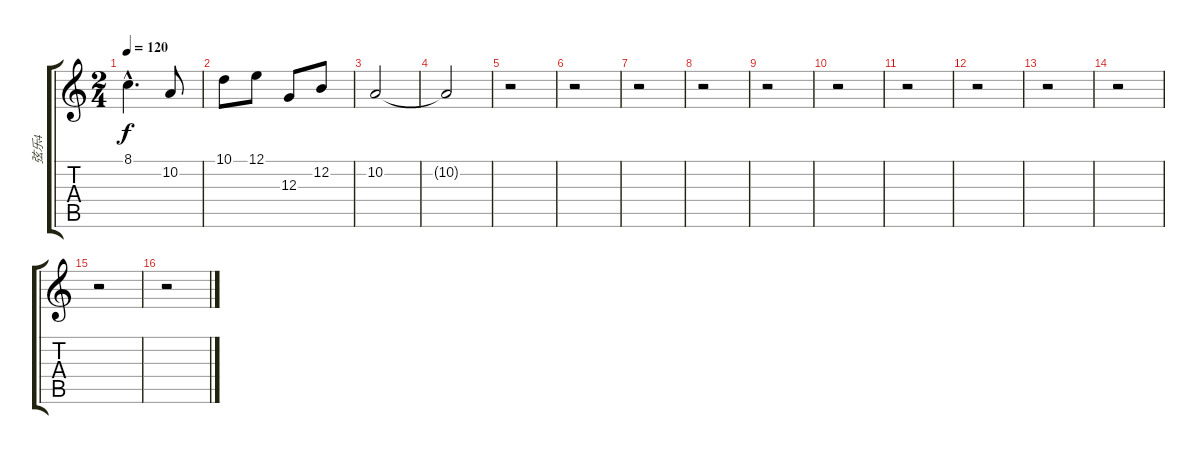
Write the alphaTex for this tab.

\track ("弦乐4" "弦乐4") {instrument pad2warm}
\staff {score tabs}
\tuning (E4 B3 G3 D3 A2 E2) {hide}
\ts (2 4)
\tempo 120
\clef g2
\ks c
8.1{hac}.4{d dy f} 10.2.8 |
10.1.8 12.1.8 12.3.8 12.2.8 |
10.2.2 |
10.2{t}.2 |
r.2 |
r.2 |
r.2 |
r.2 |
r.2 |
r.2 |
r.2 |
r.2 |
r.2 |
r.2 |
r.2 |
r.2
